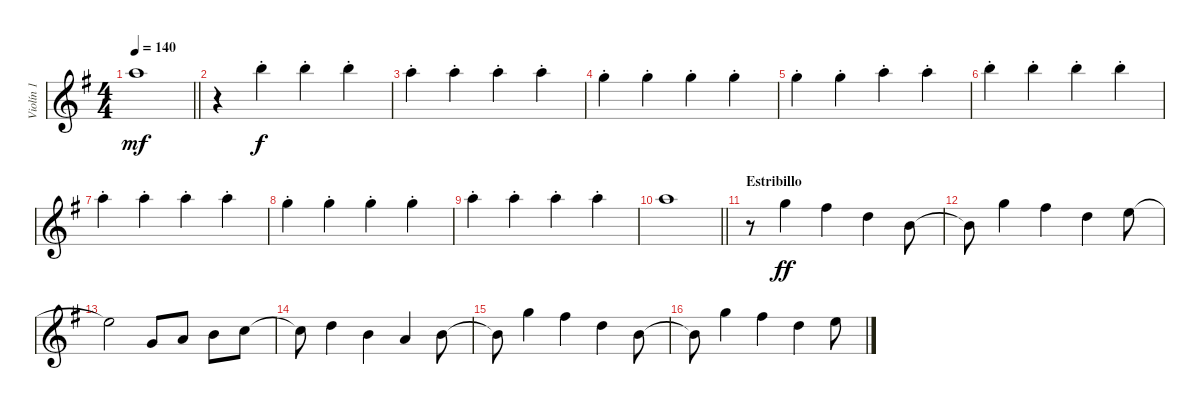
\track ("Violín 1" "Violín 1") {instrument stringensemble1}
\staff {score}
\tuning (E5 A4 D4 G3) {hide}
\ts (4 4)
\tempo 140
\clef g2
\barLineRight lightlight
\ks g
5.1.1{dy mf} |
\section ("" "")
r.4 7.1{st}.4{dy f} 7.1{st}.4 7.1{st}.4 |
5.1{st}.4 5.1{st}.4 5.1{st}.4 5.1{st}.4 |
3.1{st}.4 3.1{st}.4 3.1{st}.4 3.1{st}.4 |
3.1{st}.4 3.1{st}.4 5.1{st}.4 5.1{st}.4 |
7.1{st}.4 7.1{st}.4 7.1{st}.4 7.1{st}.4 |
5.1{st}.4 5.1{st}.4 5.1{st}.4 5.1{st}.4 |
3.1{st}.4 3.1{st}.4 3.1{st}.4 3.1{st}.4 |
5.1{st}.4 5.1{st}.4 5.1{st}.4 5.1{st}.4 |
\barLineRight lightlight
5.1.1 |
\section ("" "Estribillo")
r.8 3.1.4{dy ff} 2.1.4 5.2.4 2.2.8 |
2.2{t}.8 3.1.4 2.1.4 5.2.4 0.1.8 |
0.1{t}.2 5.3.8 0.2.8 2.2.8 3.2.8 |
3.2{t}.8 5.2.4 2.2.4 0.2.4 2.2.8 |
2.2{t}.8 3.1.4 2.1.4 5.2.4 2.2.8 |
2.2{t}.8 3.1.4 2.1.4 5.2.4 0.1.8
